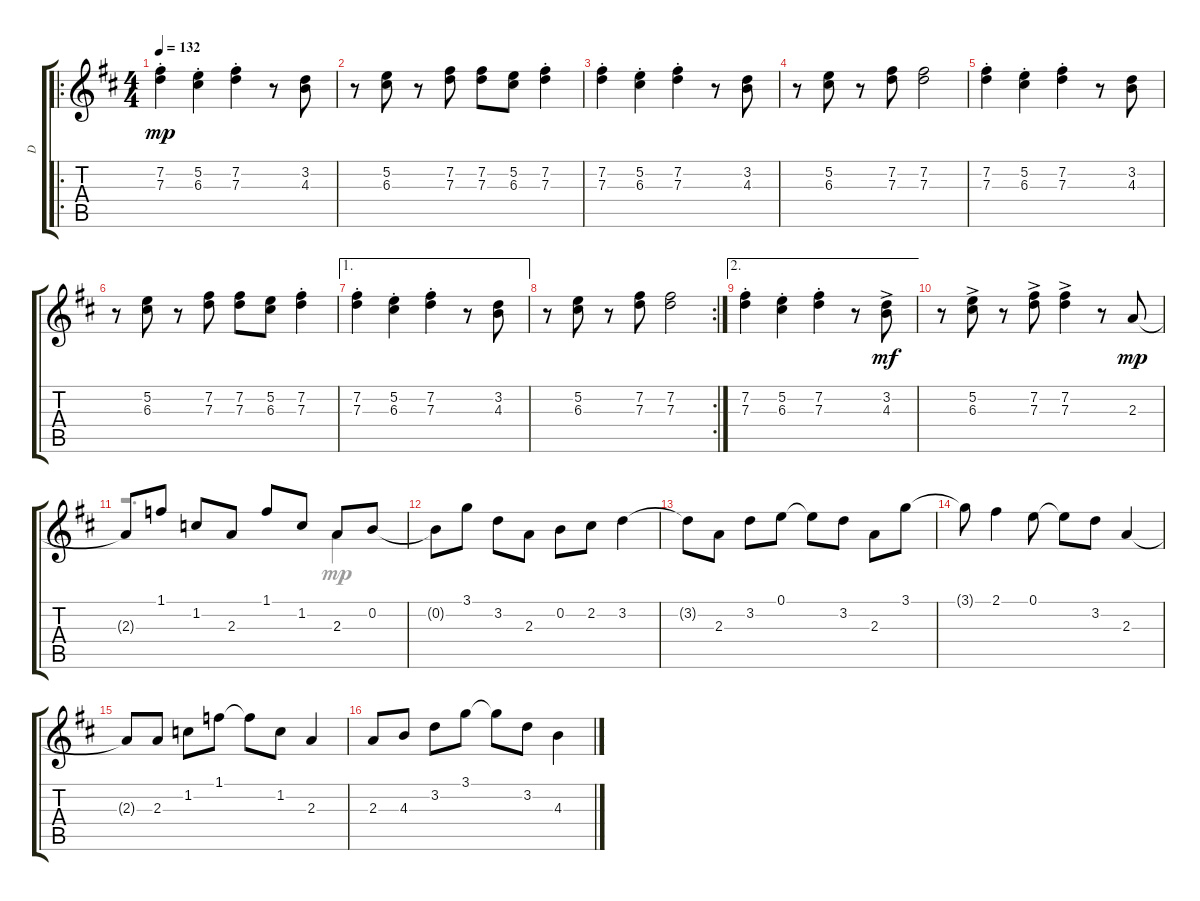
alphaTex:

\track ("D" "D") {instrument distortionguitar}
\staff {score tabs}
\tuning (E4 B3 G3 D3 A2 E2) {hide}
\voice
\ro
\ts (4 4)
\tempo 132
\clef g2
\ks d
(7.2{st} 7.3{st}).4{dy mp} (5.2{st} 6.3{st}).4 (7.2{st} 7.3{st}).4 r.8 (3.2 4.3).8 |
r.8 (5.2 6.3).8 r.8 (7.2 7.3).8 (7.2 7.3).8 (5.2 6.3).8 (7.2{st} 7.3{st}).4 |
(7.2{st} 7.3{st}).4 (5.2{st} 6.3{st}).4 (7.2{st} 7.3{st}).4 r.8 (3.2 4.3).8 |
r.8 (5.2 6.3).8 r.8 (7.2 7.3).8 (7.2 7.3).2 |
(7.2{st} 7.3{st}).4 (5.2{st} 6.3{st}).4 (7.2{st} 7.3{st}).4 r.8 (3.2 4.3).8 |
r.8 (5.2 6.3).8 r.8 (7.2 7.3).8 (7.2 7.3).8 (5.2 6.3).8 (7.2{st} 7.3{st}).4 |
\ae 1
(7.2{st} 7.3{st}).4 (5.2{st} 6.3{st}).4 (7.2{st} 7.3{st}).4 r.8 (3.2 4.3).8 |
\rc 2
r.8 (5.2 6.3).8 r.8 (7.2 7.3).8 (7.2 7.3).2 |
\ae 2
(7.2{st} 7.3{st}).4 (5.2{st} 6.3{st}).4 (7.2{st} 7.3{st}).4 r.8 (3.2{ac} 4.3{ac}).8{dy mf} |
r.8 (5.2{ac} 6.3{ac}).8 r.8 (7.2{ac} 7.3{ac}).8 (7.2{ac} 7.3{ac}).4 r.8 2.3.8{dy mp} |
2.3{t}.8 1.1.8 1.2.8 2.3.8 1.1.8 1.2.8 2.3.8 0.2.8 |
0.2{t}.8 3.1.8 3.2.8 2.3.8 0.2.8 2.2.8 3.2.4 |
3.2{t}.8 2.3.8 3.2.8 0.1.8 0.1{t}.8 3.2.8 2.3.8 3.1.8 |
3.1{t}.8 2.1.4 0.1.8 0.1{t}.8 3.2.8 2.3.4 |
2.3{t}.8 2.3.8 1.2.8 1.1.8 1.1{t}.8 1.2.8 2.3.4 |
2.3.8 4.3.8 3.2.8 3.1.8 3.1{t}.8 3.2.8 4.3.4
\voice
\clef g2
\ottava regular
\simile none
\ks d
|
|
|
|
|
|
|
|
|
|
r.2{d} 2.3.4 |
|
|
|
|
